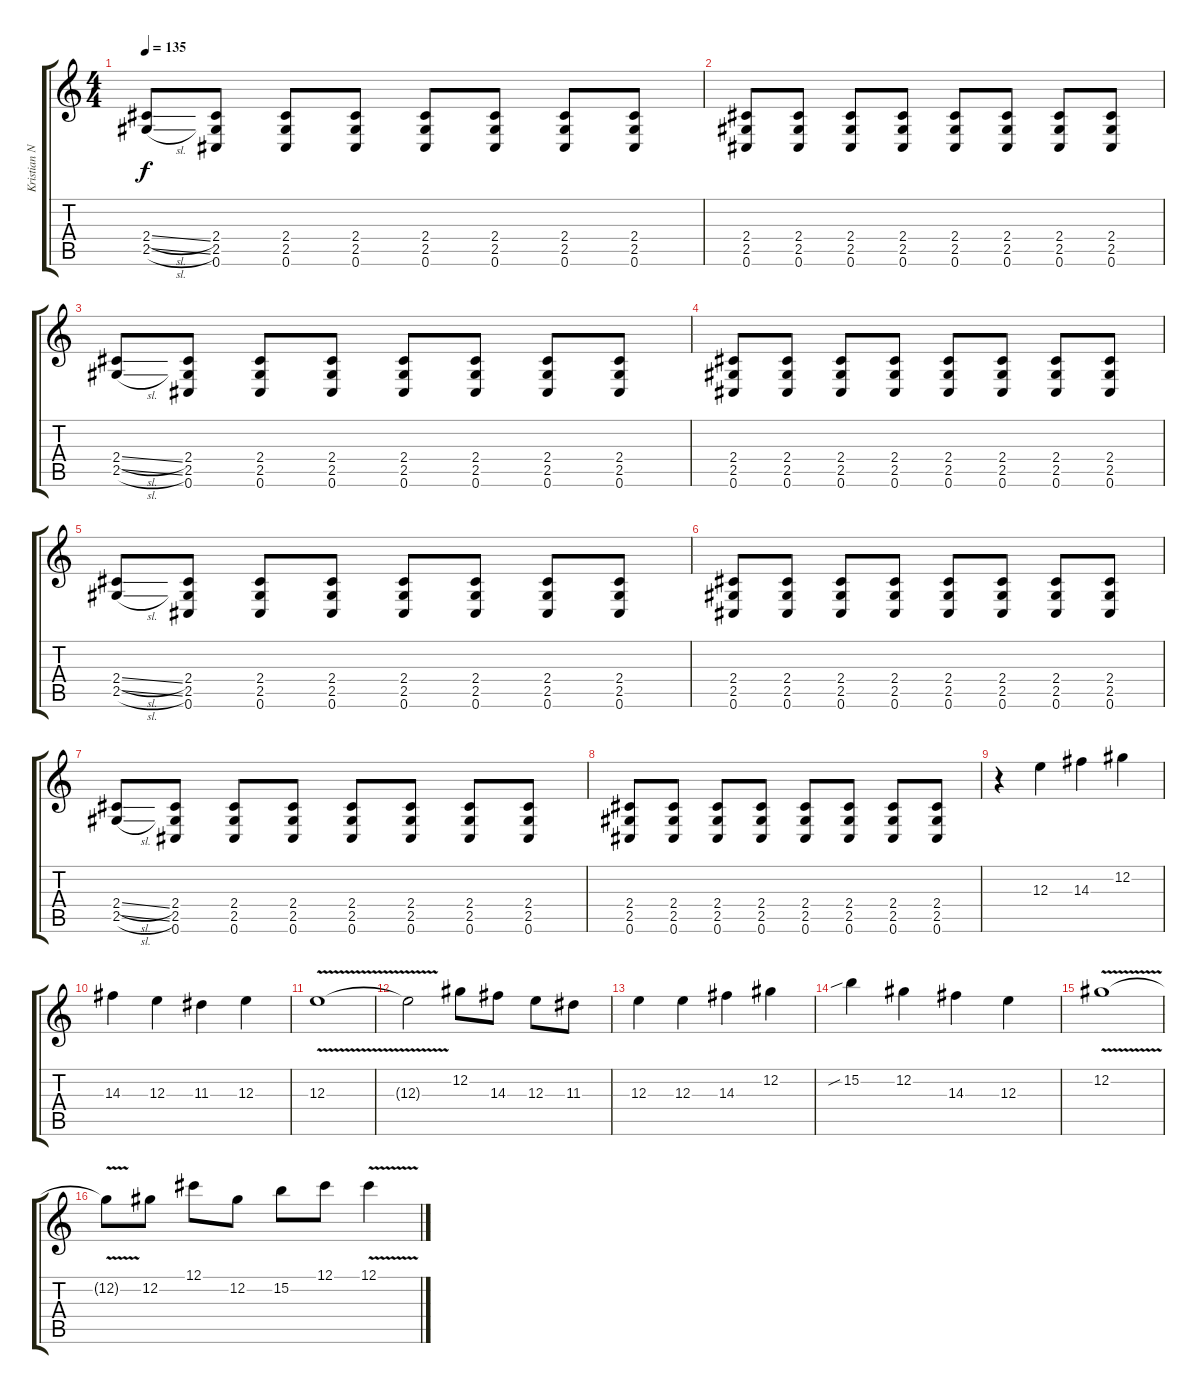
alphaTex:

\track ("Kristian Niemann" "Kristian N") {instrument distortionguitar}
\staff {score tabs}
\tuning (Db4 Ab3 E3 B2 Gb2 Db2) {hide}
\ts (4 4)
\tempo 135
\clef g2
\ks c
(2.4{sl} 2.5{sl}).8{dy f} (2.4 2.5 0.6).8 (2.4 2.5 0.6).8 (2.4 2.5 0.6).8 (2.4 2.5 0.6).8 (2.4 2.5 0.6).8 (2.4 2.5 0.6).8 (2.4 2.5 0.6).8 |
(2.4 2.5 0.6).8 (2.4 2.5 0.6).8 (2.4 2.5 0.6).8 (2.4 2.5 0.6).8 (2.4 2.5 0.6).8 (2.4 2.5 0.6).8 (2.4 2.5 0.6).8 (2.4 2.5 0.6).8 |
(2.4{sl} 2.5{sl}).8 (2.4 2.5 0.6).8 (2.4 2.5 0.6).8 (2.4 2.5 0.6).8 (2.4 2.5 0.6).8 (2.4 2.5 0.6).8 (2.4 2.5 0.6).8 (2.4 2.5 0.6).8 |
(2.4 2.5 0.6).8 (2.4 2.5 0.6).8 (2.4 2.5 0.6).8 (2.4 2.5 0.6).8 (2.4 2.5 0.6).8 (2.4 2.5 0.6).8 (2.4 2.5 0.6).8 (2.4 2.5 0.6).8 |
(2.4{sl} 2.5{sl}).8 (2.4 2.5 0.6).8 (2.4 2.5 0.6).8 (2.4 2.5 0.6).8 (2.4 2.5 0.6).8 (2.4 2.5 0.6).8 (2.4 2.5 0.6).8 (2.4 2.5 0.6).8 |
(2.4 2.5 0.6).8 (2.4 2.5 0.6).8 (2.4 2.5 0.6).8 (2.4 2.5 0.6).8 (2.4 2.5 0.6).8 (2.4 2.5 0.6).8 (2.4 2.5 0.6).8 (2.4 2.5 0.6).8 |
(2.4{sl} 2.5{sl}).8 (2.4 2.5 0.6).8 (2.4 2.5 0.6).8 (2.4 2.5 0.6).8 (2.4 2.5 0.6).8 (2.4 2.5 0.6).8 (2.4 2.5 0.6).8 (2.4 2.5 0.6).8 |
(2.4 2.5 0.6).8 (2.4 2.5 0.6).8 (2.4 2.5 0.6).8 (2.4 2.5 0.6).8 (2.4 2.5 0.6).8 (2.4 2.5 0.6).8 (2.4 2.5 0.6).8 (2.4 2.5 0.6).8 |
r.4 12.3.4 14.3.4 12.2.4 |
14.3.4 12.3.4 11.3.4 12.3.4 |
12.3{v}.1 |
12.3{t}.2 12.2.8 14.3.8 12.3.8 11.3.8 |
12.3.4 12.3.4 14.3.4 12.2.4 |
15.2{sib}.4 12.2.4 14.3.4 12.3.4 |
12.2{v}.1 |
12.2{t}.8 12.2.8 12.1.8 12.2.8 15.2.8 12.1.8 12.1{v}.4
